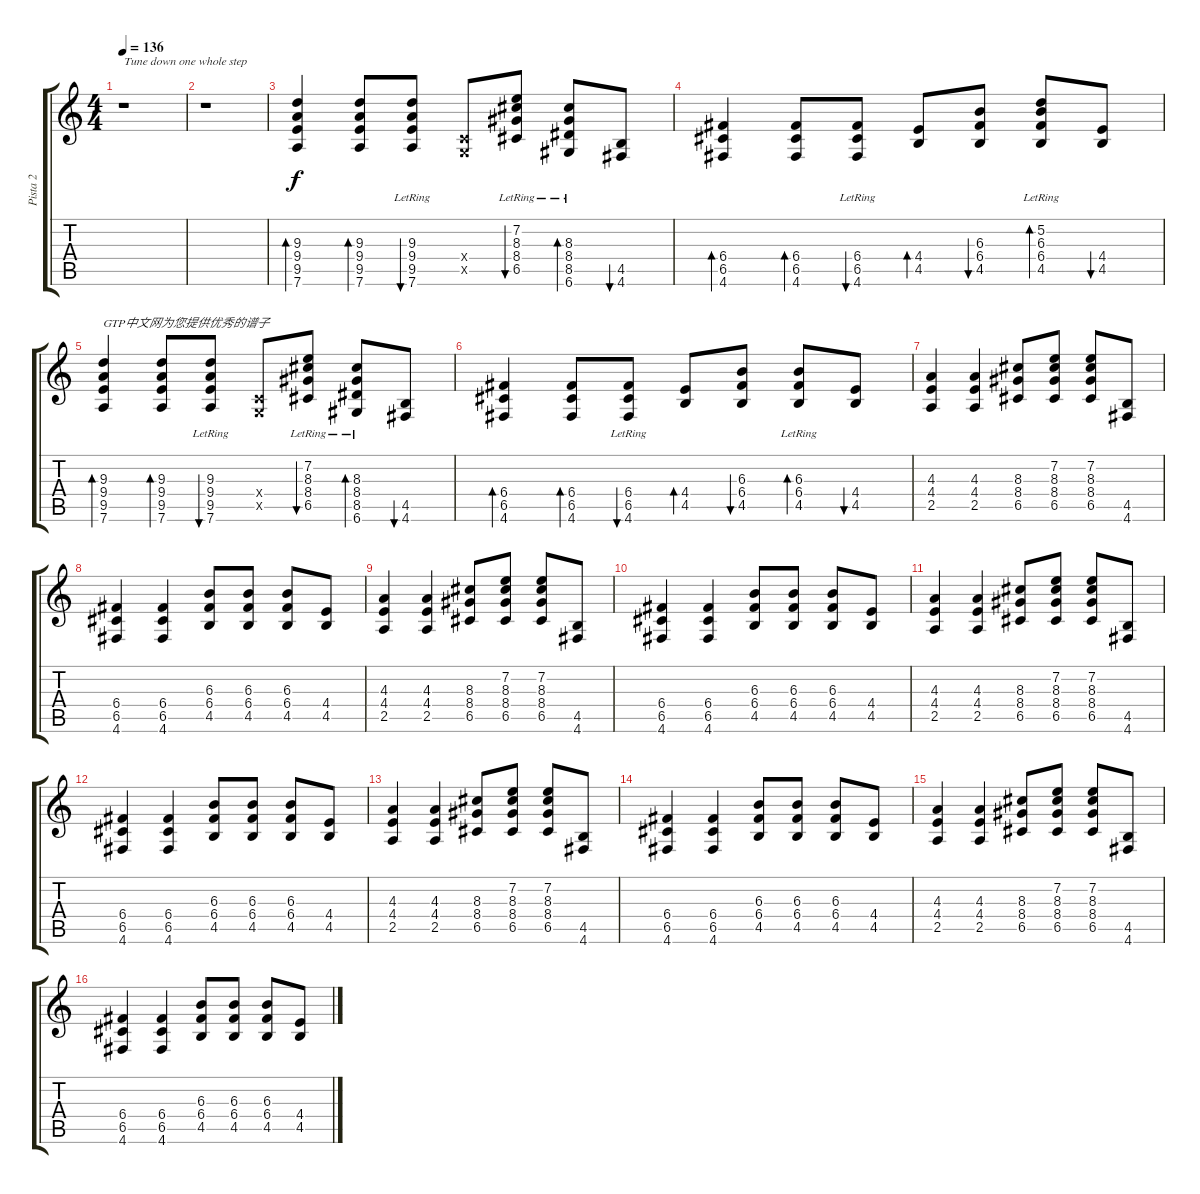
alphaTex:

\track ("Pista 2" "Pista 2") {instrument distortionguitar}
\staff {score tabs}
\tuning (D4 A3 F3 C3 G2 D2) {hide}
\ts (4 4)
\tempo 136
\clef g2
\ks c
r.1{txt "Tune down one whole step" dy f instrument distortionguitar} |
r.1 |
(9.3 9.4 9.5 7.6).4{bd 60 volume 11 instrument acousticguitarsteel} (9.3 9.4 9.5 7.6).8{bd 30} (9.3{lr} 9.4 9.5 7.6{lr}).8{bu 30} (0.4{x} 0.5{x}).8 (7.2{lr} 8.3 8.4 6.5).8{bu 30} (8.3{lr} 8.4{lr} 8.5 6.6).8{bd 30} (4.5 4.6).8{bu 30} |
(6.4 6.5 4.6).4{bd 60} (6.4 6.5 4.6).8{bd 30} (6.4 6.5 4.6{lr}).8{bu 30} (4.4 4.5).8{bd 30} (6.3 6.4 4.5).8{bu 30} (5.2{lr} 6.3{lr} 6.4 4.5).8{bd 30} (4.4 4.5).8{bu 30} |
(9.3 9.4 9.5 7.6).4{bd 60 txt "GTP中文网为您提供优秀的谱子"} (9.3 9.4 9.5 7.6).8{bd 30} (9.3{lr} 9.4 9.5 7.6{lr}).8{bu 30} (0.4{x} 0.5{x}).8 (7.2{lr} 8.3 8.4 6.5).8{bu 30} (8.3{lr} 8.4{lr} 8.5 6.6).8{bd 30} (4.5 4.6).8{bu 30} |
(6.4 6.5 4.6).4{bd 60 volume 13 instrument distortionguitar} (6.4 6.5 4.6).8{bd 30} (6.4 6.5 4.6{lr}).8{bu 30} (4.4 4.5).8{bd 30} (6.3 6.4 4.5).8{bu 30} (6.3{lr} 6.4 4.5).8{bd 30} (4.4 4.5).8{bu 30} |
(4.3 4.4 2.5).4 (4.3 4.4 2.5).4 (8.3 8.4 6.5).8 (7.2 8.3 8.4 6.5).8 (7.2 8.3 8.4 6.5).8 (4.5 4.6).8 |
(6.4 6.5 4.6).4 (6.4 6.5 4.6).4 (6.3 6.4 4.5).8 (6.3 6.4 4.5).8 (6.3 6.4 4.5).8 (4.4 4.5).8 |
(4.3 4.4 2.5).4 (4.3 4.4 2.5).4 (8.3 8.4 6.5).8 (7.2 8.3 8.4 6.5).8 (7.2 8.3 8.4 6.5).8 (4.5 4.6).8 |
(6.4 6.5 4.6).4 (6.4 6.5 4.6).4 (6.3 6.4 4.5).8 (6.3 6.4 4.5).8 (6.3 6.4 4.5).8 (4.4 4.5).8 |
(4.3 4.4 2.5).4 (4.3 4.4 2.5).4 (8.3 8.4 6.5).8 (7.2 8.3 8.4 6.5).8 (7.2 8.3 8.4 6.5).8 (4.5 4.6).8 |
(6.4 6.5 4.6).4 (6.4 6.5 4.6).4 (6.3 6.4 4.5).8 (6.3 6.4 4.5).8 (6.3 6.4 4.5).8 (4.4 4.5).8 |
(4.3 4.4 2.5).4 (4.3 4.4 2.5).4 (8.3 8.4 6.5).8 (7.2 8.3 8.4 6.5).8 (7.2 8.3 8.4 6.5).8 (4.5 4.6).8 |
(6.4 6.5 4.6).4 (6.4 6.5 4.6).4 (6.3 6.4 4.5).8 (6.3 6.4 4.5).8 (6.3 6.4 4.5).8 (4.4 4.5).8 |
(4.3 4.4 2.5).4 (4.3 4.4 2.5).4 (8.3 8.4 6.5).8 (7.2 8.3 8.4 6.5).8 (7.2 8.3 8.4 6.5).8 (4.5 4.6).8 |
(6.4 6.5 4.6).4 (6.4 6.5 4.6).4 (6.3 6.4 4.5).8 (6.3 6.4 4.5).8 (6.3 6.4 4.5).8 (4.4 4.5).8
